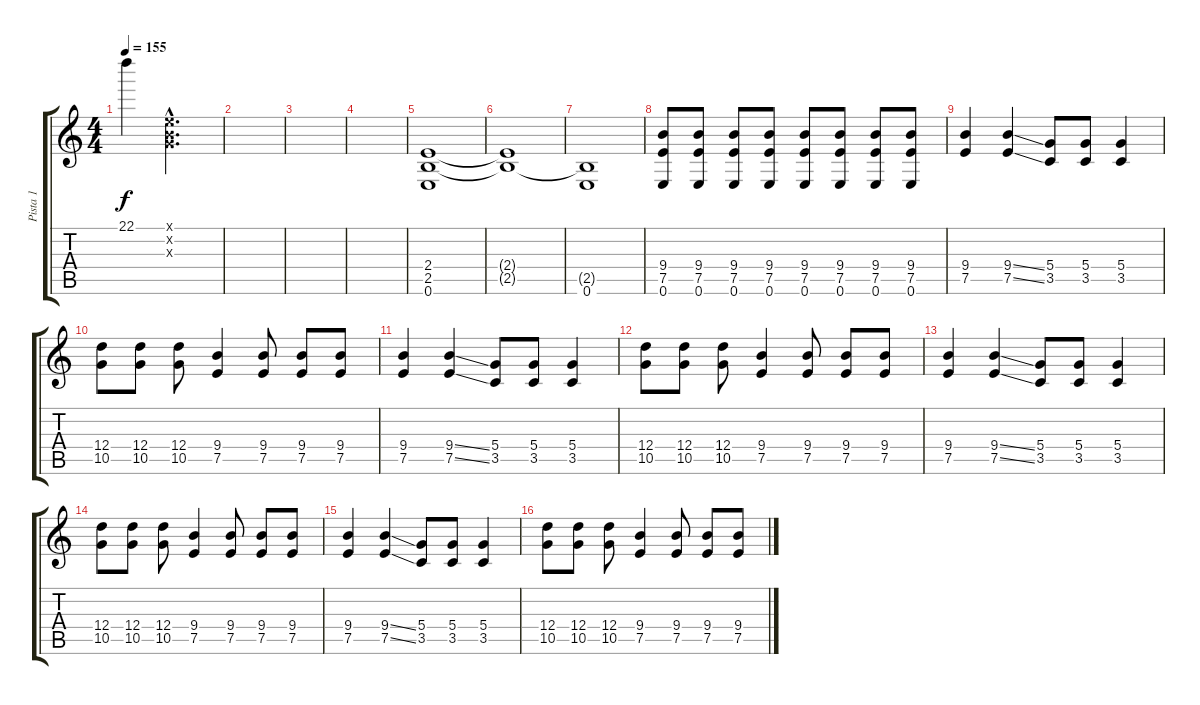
\track ("Pista 1" "Pista 1") {instrument distortionguitar}
\staff {score tabs}
\tuning (E4 B3 G3 D3 A2 E2) {hide}
\ts (4 4)
\tempo 155
\clef g2
\ks c
22.1{t}.4{dy f} (0.1{hac x} 0.2{hac x} 0.3{hac x}).2{d} |
|
|
|
(2.4 2.5 0.6).1 |
(2.4{t} 2.5{t}).1 |
(2.5{t} 0.6).1 |
(9.4 7.5 0.6).8 (9.4 7.5 0.6).8 (9.4 7.5 0.6).8 (9.4 7.5 0.6).8 (9.4 7.5 0.6).8 (9.4 7.5 0.6).8 (9.4 7.5 0.6).8 (9.4 7.5 0.6).8 |
(9.4 7.5).4 (9.4{ss} 7.5{ss}).4 (5.4 3.5).8 (5.4 3.5).8 (5.4 3.5).4 |
(12.4 10.5).8 (12.4 10.5).8 (12.4 10.5).8 (9.4 7.5).4 (9.4 7.5).8 (9.4 7.5).8 (9.4 7.5).8 |
(9.4 7.5).4 (9.4{ss} 7.5{ss}).4 (5.4 3.5).8 (5.4 3.5).8 (5.4 3.5).4 |
(12.4 10.5).8 (12.4 10.5).8 (12.4 10.5).8 (9.4 7.5).4 (9.4 7.5).8 (9.4 7.5).8 (9.4 7.5).8 |
(9.4 7.5).4 (9.4{ss} 7.5{ss}).4 (5.4 3.5).8 (5.4 3.5).8 (5.4 3.5).4 |
(12.4 10.5).8 (12.4 10.5).8 (12.4 10.5).8 (9.4 7.5).4 (9.4 7.5).8 (9.4 7.5).8 (9.4 7.5).8 |
(9.4 7.5).4 (9.4{ss} 7.5{ss}).4 (5.4 3.5).8 (5.4 3.5).8 (5.4 3.5).4 |
(12.4 10.5).8 (12.4 10.5).8 (12.4 10.5).8 (9.4 7.5).4 (9.4 7.5).8 (9.4 7.5).8 (9.4 7.5).8
